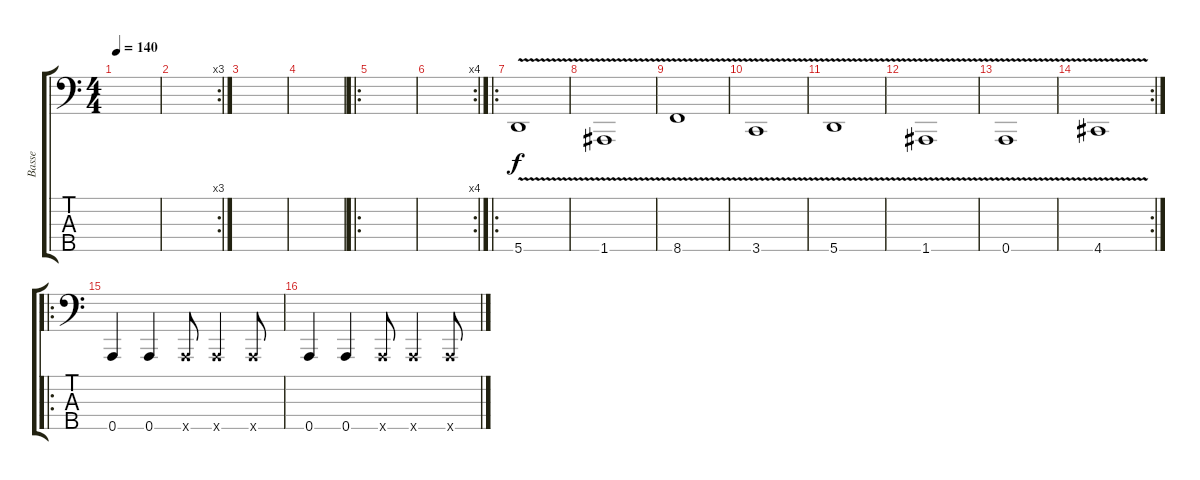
\track ("Basse" "Basse") {instrument slapbass1}
\staff {score tabs}
\tuning (F2 C2 G1 D1 A0) {hide}
\ts (4 4)
\tempo 140
\clef f4
\ks c
|
\rc 3
|
|
|
\ro
|
\rc 4
|
\ro
5.5{v}.1 |
1.5{v}.1 |
8.5{v}.1 |
3.5{v}.1 |
5.5{v}.1 |
1.5{v}.1 |
0.5{v}.1 |
\rc 2
4.5{v}.1 |
\ro
0.5.4 0.5.4 0.5{x}.8 0.5{x}.4 0.5{x}.8 |
0.5.4 0.5.4 0.5{x}.8 0.5{x}.4 0.5{x}.8
